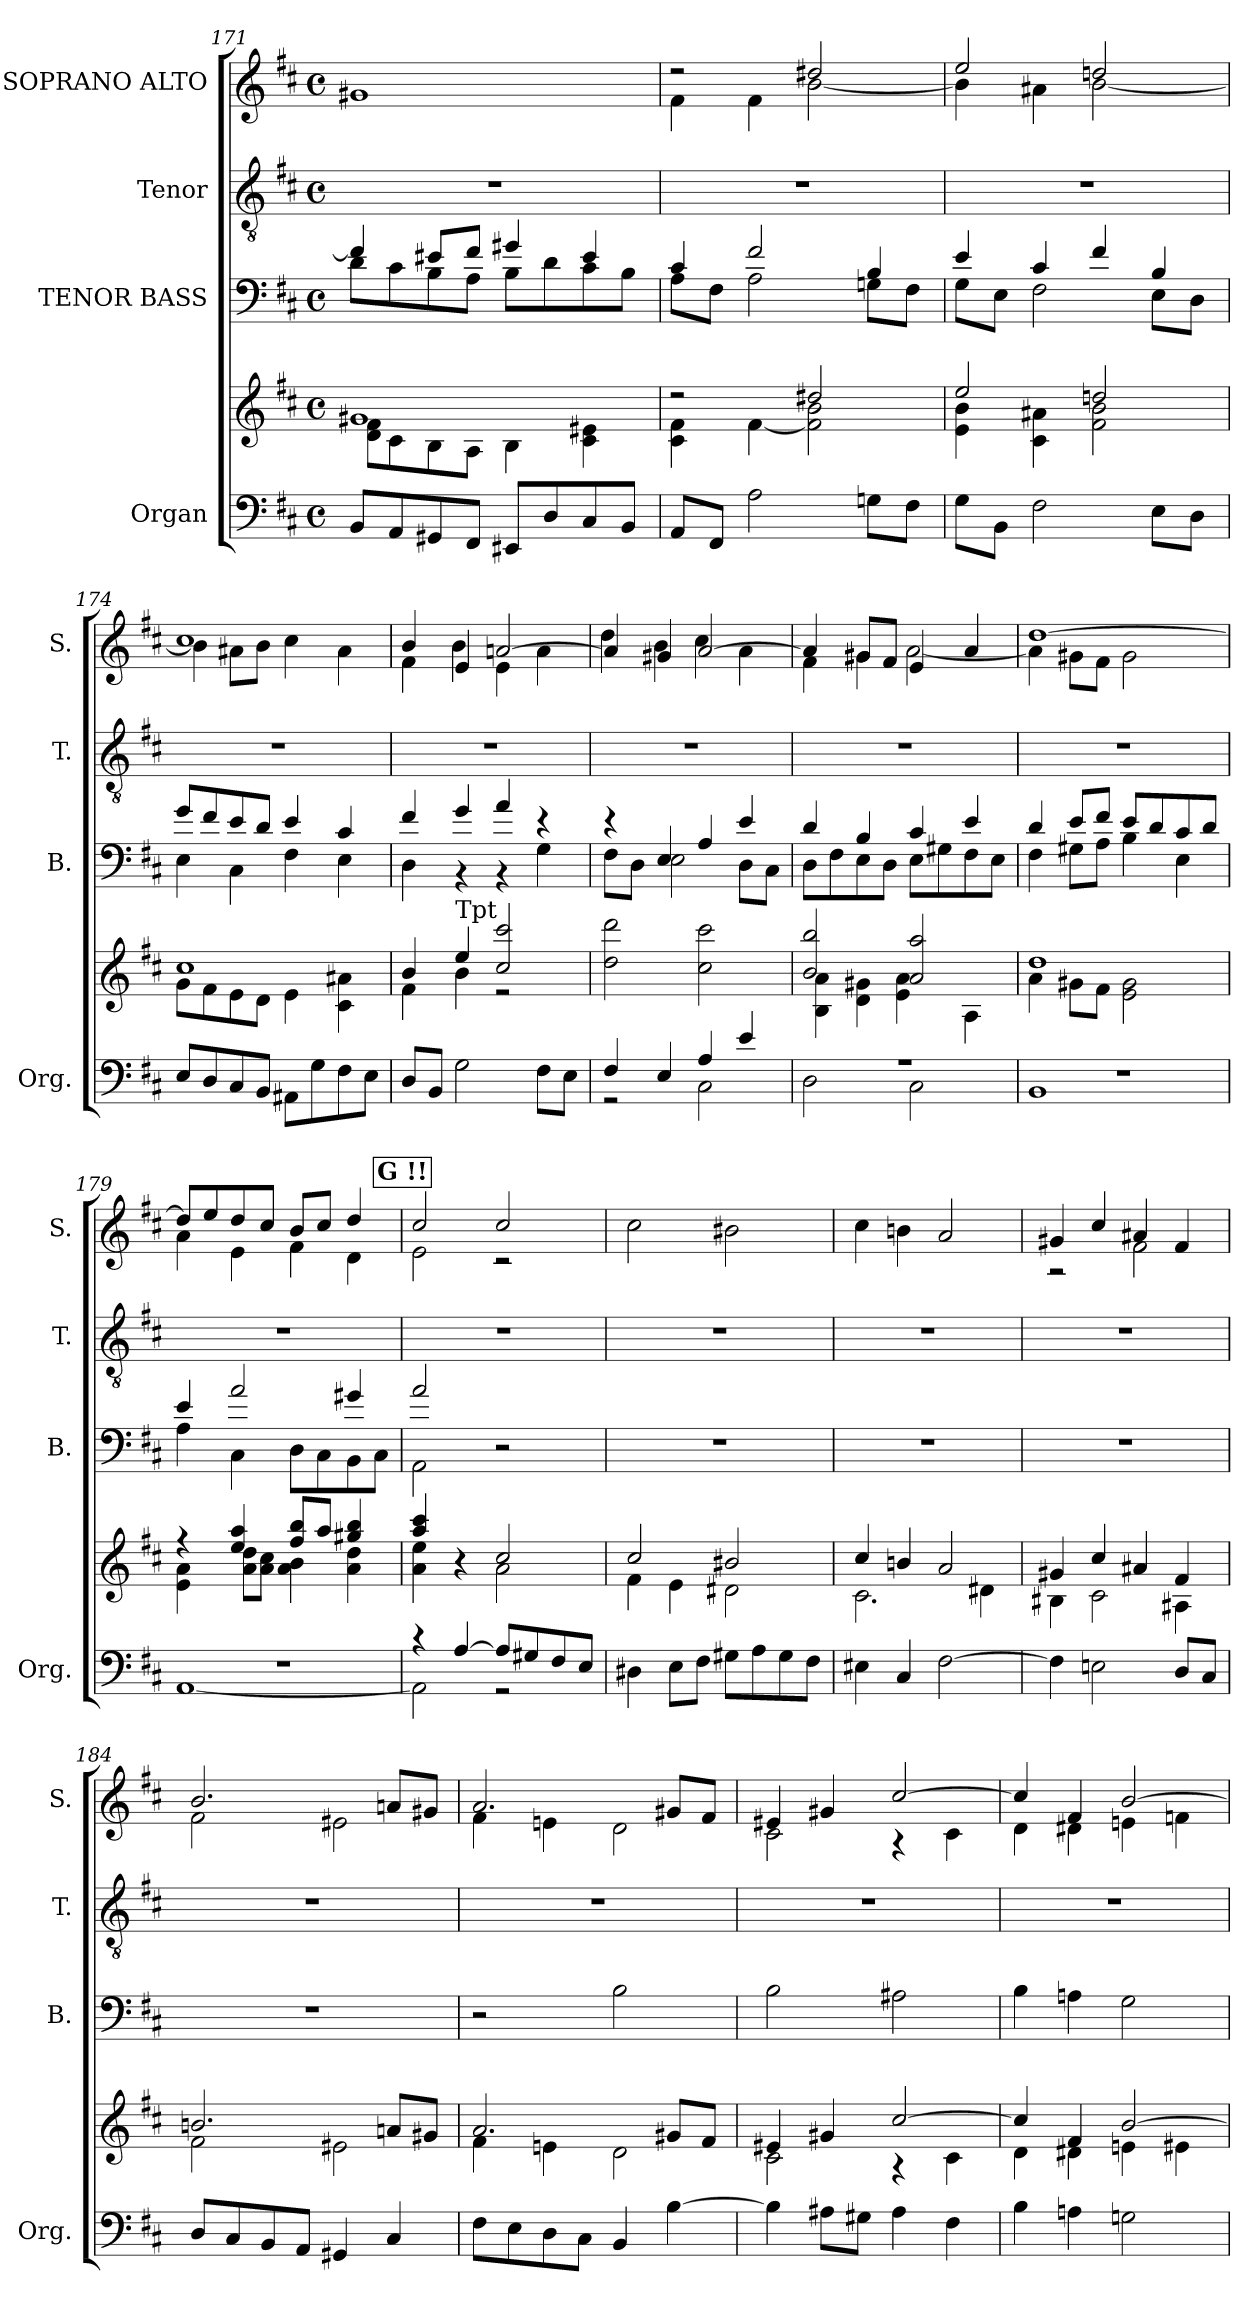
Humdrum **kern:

**kern	**kern	**kern	**kern	**kern
*part4	*part4	*part3	*part2	*part1
*staff5	*staff4	*staff3	*staff2	*staff1
*I"Organ	*	*I"TENOR BASS	*I"Tenor	*I"SOPRANO ALTO
*I'Org.	*	*I'B.	*I'T.	*I'S.
*clefF4	*clefG2	*clefF4	*clefGv2	*clefG2
*	*	*	*ITrd7c12	*
*k[f#c#]	*k[f#c#]	*k[f#c#]	*k[f#c#]	*k[f#c#]
*D:	*D:	*D:	*D:	*D:
*M4/4	*M4/4	*M4/4	*M4/4	*M4/4
*met(c)	*met(c)	*met(c)	*met(c)	*met(c)
=171	=171	=171	=171	=171
*	*^	*^	*	*
8BBi/L	1g#Xi	8di\ 8f#iL	4f#i/]	8di\L	1r	1g#Xi
8AAi/	.	8c#i\	.	8c#i\	.	.
8GG#Xi/	.	8Bi\	8e#Xi/L	8Bi\	.	.
8FF#i/J	.	8Ai\J	8f#i/J	8Ai\J	.	.
8EE#Xi/L	.	4Bi\	4g#Xi/	8Bi\L	.	.
8Di/	.	.	.	8di\	.	.
8C#i/	.	4c#i\ 4e#Xi	4e#i/	8c#i\	.	.
8BBi/J	.	.	.	8Bi\J	.	.
=172	=172	=172	=172	=172	=172	=172
*	*	*	*	*	*	*^
8AAi/L	2r	4c#i\ 4f#i	4c#i/	8Ai\L	1r	2r	4f#i\
8FF#i/J	.	.	.	8F#i\J	.	.	.
2Ai\	.	[4f#i\	2f#i/	2Ai\	.	.	4f#i\
.	2dd#Xi/	2f#i\] 2bi	.	.	.	2dd#Xi/	[2bi\
8Gni\L	.	.	4Bi/	8Gni\L	.	.	.
8F#i\J	.	.	.	8F#i\J	.	.	.
!!LO:LB:g=z	!!
=173	=173	=173	=173	=173	=173	=173	=173
8Gi\L	2eei/	4ei\ 4bi	4ei/	8Gi\L	1r	2eei/	4bi\]
8BBi\J	.	.	.	8Ei\J	.	.	.
2F#i\	.	4c#i\ 4a#Xi	4c#i/	2F#i\	.	.	4a#Xi\
.	2ddni/	2f#i\ 2bi	4f#i/	.	.	2ddni/	[2bi\
8Ei\L	.	.	4Bi/	8Ei\L	.	.	.
8Di\J	.	.	.	8Di\J	.	.	.
=174	=174	=174	=174	=174	=174	=174	=174
8Ei/L	1cc#i	8gi\L	8gi/L	4Ei\	1r	1cc#i	4bi\]
8Di/	.	8f#i\	8f#i/	.	.	.	.
8C#i/	.	8ei\	8ei/	4C#i\	.	.	8a#Xi\L
8BBi/J	.	8di\J	8di/J	.	.	.	8bi\J
8AA#Xi\L	.	4ei\	4ei/	4F#i\	.	.	4cc#i\
8Gi\	.	.	.	.	.	.	.
8F#i\	.	4c#i\ 4a#Xi	4c#i/	4Ei\	.	.	4a#i\
8Ei\J	.	.	.	.	.	.	.
=175	=175	=175	=175	=175	=175	=175	=175
8Di/L	4bi/	4f#i\	4f#i/	4Di\	1r	4bi/	4f#i\
8BBi/J	.	.	.	.	.	.	.
!	!LO:TX:a:t=Tpt	!	!	!	!	!	!
2Gi\	4eei/	4bi\	4gi/	4r	.	4ei/	4bi\
.	2cc#i/ 2ccc#i	2r	4ai/	4r	.	[2ani/	4ei\
8F#i\L	.	.	4r	4Gi\	.	.	4ai\
8Ei\J	.	.	.	.	.	.	.
*	*v	*v	*	*	*	*	*
=176	=176	=176	=176	=176	=176	=176
*^	*	*	*	*	*	*
4F#i/	2r	2ddi\ 2dddi	4r	8F#i\L	1r	4ai/]	4ddi\
.	.	.	.	8Di\J	.	.	.
4Ei/	.	.	4Ei/	2Ei\	.	4g#Xi/	4bi\
4Ai/	2C#i\	2cc#i\ 2ccc#i	4Ai/	.	.	[2ai/	4cc#i\
4ei/	.	.	4ei/	8Di\L	.	.	4ai\
.	.	.	.	8C#i\J	.	.	.
=177	=177	=177	=177	=177	=177	=177	=177
*	*	*^	*	*	*	*	*
1r	2Di\	2bi/ 2bbi	4Bi\ 4ai	4di/	8Di\L	1r	4ai/]	4f#i\
.	.	.	.	.	8F#i\	.	.	.
.	.	.	4di\ 4g#Xi	4Bi/	8Ei\	.	8g#Xi/L	4g#i\
.	.	.	.	.	8Di\J	.	8f#i/J	.
.	2C#i\	2ai/ 2aai	4ei\ 4ai	4c#i/	8Ei\L	.	4ei/	[2ai\
.	.	.	.	.	8G#Xi\	.	.	.
.	.	.	4Ai\	4ei/	8F#i\	.	4ai/	.
.	.	.	.	.	8Ei\J	.	.	.
!!LO:PB:g=z	!!
=178	=178	=178	=178	=178	=178	=178	=178	=178
1r	1BBi	1ddi	4ai\	4di/	4F#i\	1r	[1ddi	4ai\]
.	.	.	8g#Xi\L	8ei/L	8G#Xi\L	.	.	8g#Xi\L
.	.	.	8f#i\J	8f#i/J	8Ai\J	.	.	8f#i\J
.	.	.	2ei\ 2g#i	8ei/L	4Bi\	.	.	2g#i\
.	.	.	.	8di/	.	.	.	.
.	.	.	.	8c#i/	4Ei\	.	.	.
.	.	.	.	8di/J	.	.	.	.
=179	=179	=179	=179	=179	=179	=179	=179	=179
1r	[1AAi	4r	4ei\ 4ai	4ei/	4Ai\	1r	8ddi/L]	4ai\
.	.	.	.	.	.	.	8eei/	.
.	.	4eei/ 4aai	8ai\ 8ddiL	2ai/	4C#i\	.	8ddi/	4ei\
.	.	.	8ai\ 8cc#iJ	.	.	.	8cc#i/J	.
.	.	8ff#i/ 8bbiL	4ai\ 4bi	.	8Di\L	.	8bi/L	4f#i\
.	.	8aai/J	.	.	8C#i\	.	8cc#i/J	.
.	.	4gg#Xi/ 4bbi	4ai\ 4ddi	4g#Xi/	8BBi\	.	4ddi/	4di\
.	.	.	.	.	8C#i\J	.	.	.
!!LO:REH:place=s1:B:color=#000000:enc=box:fs=17.1407:t=G	!!
=180	=180	=180	=180	=180	=180	=180	=180	=180
4r	2AAi\]	4aai/ 4ccc#i	4ai\ 4eei	2ai/	2AAi\	1r	2cc#i/	2ei\
[4Ai/	.	4r	4ryy	.	.	.	.	.
8Ai/L]	2r	2cc#i/	2ai\	2r	2ryy	.	2cc#i/	2r
8G#Xi/	.	.	.	.	.	.	.	.
8F#i/	.	.	.	.	.	.	.	.
8Ei/J	.	.	.	.	.	.	.	.
*v	*v	*	*	*v	*v	*	*v	*v
=181	=181	=181	=181	=181	=181
4D#Xi\	2cc#i/	4f#i\	1r	1r	2cc#i\
8Ei\L	.	4ei\	.	.	.
8F#i\J	.	.	.	.	.
8G#Xi\L	2b#Xi/	2d#Xi\	.	.	2b#Xi\
8Ai\	.	.	.	.	.
8G#i\	.	.	.	.	.
8F#i\J	.	.	.	.	.
=182	=182	=182	=182	=182	=182
4E#Xi\	4cc#i/	2.c#i\	1r	1r	4cc#i\
4C#i/	4bni/	.	.	.	4bni\
[2F#i\	2ai/	.	.	.	2ai/
.	.	4d#Xi\	.	.	.
=183	=183	=183	=183	=183	=183
*	*	*	*	*	*^
4F#i\]	4g#Xi/	4B#Xi\	1r	1r	4g#Xi/	2r
2Eni\	4cc#i/	2c#i\	.	.	4cc#i/	.
.	4a#Xi/	.	.	.	4a#Xi/	2f#i\
8Di/L	4f#i/	4A#Xi\	.	.	4f#i/	.
8C#i/J	.	.	.	.	.	.
!!LO:LB:g=z	!!
=184	=184	=184	=184	=184	=184	=184
8Di/L	2.bni/	2f#i\	1r	1r	2.bi/	2f#i\
8C#i/	.	.	.	.	.	.
8BBi/	.	.	.	.	.	.
8AAi/J	.	.	.	.	.	.
4GG#Xi/	.	2e#Xi\	.	.	.	2e#Xi\
4C#i/	8ani/L	.	.	.	8ani/L	.
.	8g#Xi/J	.	.	.	8g#Xi/J	.
=185	=185	=185	=185	=185	=185	=185
8F#i\L	2.ai/	4f#i\	2r	1r	2.ai/	4f#i\
8Ei\	.	.	.	.	.	.
8Di\	.	4eni\	.	.	.	4eni\
8C#i\J	.	.	.	.	.	.
4BBi/	.	2di\	2Bi\	.	.	2di\
[4Bi\	8g#Xi/L	.	.	.	8g#Xi/L	.
.	8f#i/J	.	.	.	8f#i/J	.
=186	=186	=186	=186	=186	=186	=186
4Bi\]	4e#Xi/	2c#i\	2Bi\	1r	4e#Xi/	2c#i\
8A#Xi\L	4g#Xi/	.	.	.	4g#Xi/	.
8G#Xi\J	.	.	.	.	.	.
4A#i\	[2cc#i/	4r	2A#Xi\	.	[2cc#i/	4r
4F#i\	.	4c#i\	.	.	.	4c#i\
=187	=187	=187	=187	=187	=187	=187
4Bi\	4cc#i/]	4di\	4Bi\	1r	4cc#i/]	4di\
4Ani\	4f#i/	4d#Xi\	4Ani\	.	4f#i/	4d#Xi\
2Gni\	[2bi/	4eni\	2Gi\	.	[2bi/	4eni\
.	.	4e#Xi\	.	.	.	4fni\
*	*v	*v	*	*	*v	*v
=	=	=	=	=
*-	*-	*-	*-	*-
